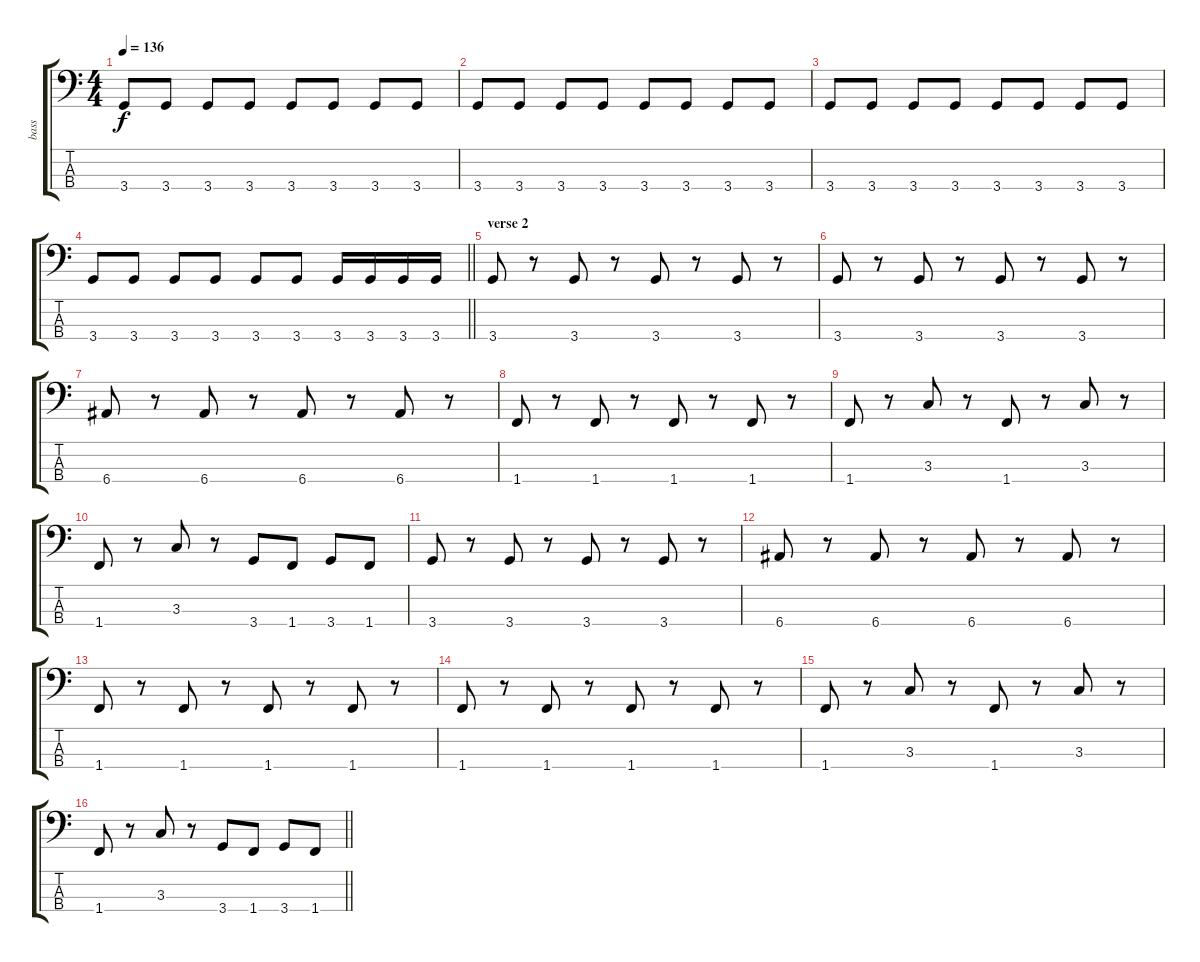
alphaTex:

\track ("bass" "bass") {instrument electricbassfinger}
\staff {score tabs}
\tuning (G2 D2 A1 E1) {hide}
\ts (4 4)
\tempo 136
\clef f4
\ks c
3.4.8{dy f} 3.4.8 3.4.8 3.4.8 3.4.8 3.4.8 3.4.8 3.4.8 |
3.4.8 3.4.8 3.4.8 3.4.8 3.4.8 3.4.8 3.4.8 3.4.8 |
3.4.8 3.4.8 3.4.8 3.4.8 3.4.8 3.4.8 3.4.8 3.4.8 |
\barLineRight lightlight
3.4.8 3.4.8 3.4.8 3.4.8 3.4.8 3.4.8 3.4.16 3.4.16 3.4.16 3.4.16 |
\section ("" "verse 2")
3.4.8 r.8 3.4.8 r.8 3.4.8 r.8 3.4.8 r.8 |
3.4.8 r.8 3.4.8 r.8 3.4.8 r.8 3.4.8 r.8 |
6.4.8 r.8 6.4.8 r.8 6.4.8 r.8 6.4.8 r.8 |
1.4.8 r.8 1.4.8 r.8 1.4.8 r.8 1.4.8 r.8 |
1.4.8 r.8 3.3.8 r.8 1.4.8 r.8 3.3.8 r.8 |
1.4.8 r.8 3.3.8 r.8 3.4.8 1.4.8 3.4.8 1.4.8 |
3.4.8 r.8 3.4.8 r.8 3.4.8 r.8 3.4.8 r.8 |
6.4.8 r.8 6.4.8 r.8 6.4.8 r.8 6.4.8 r.8 |
1.4.8 r.8 1.4.8 r.8 1.4.8 r.8 1.4.8 r.8 |
1.4.8 r.8 1.4.8 r.8 1.4.8 r.8 1.4.8 r.8 |
1.4.8 r.8 3.3.8 r.8 1.4.8 r.8 3.3.8 r.8 |
\barLineRight lightlight
1.4.8 r.8 3.3.8 r.8 3.4.8 1.4.8 3.4.8 1.4.8
